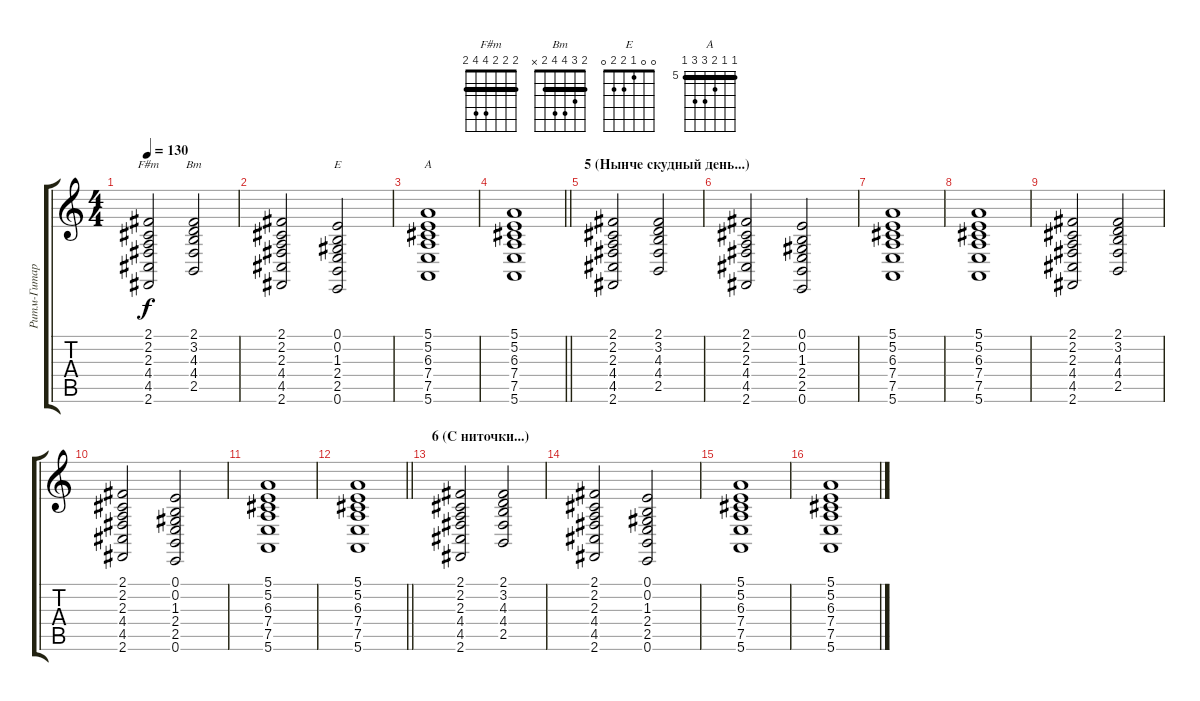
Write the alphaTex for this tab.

\track ("Ритм-Гитара" "Ритм-Гитар") {instrument orchestralharp}
\staff {score tabs}
\tuning (E4 B3 G3 D3 A2 E2) {hide}
\chord ("F#m" 2 2 2 4 4 2) {barre 2}
\chord ("Bm" 2 3 4 4 2 x) {barre 2}
\chord ("E" 0 0 1 2 2 0)
\chord ("A" 5 5 6 7 7 5) {firstfret 5 barre 5}
\ts (4 4)
\tempo 130
\clef g2
\ks c
(2.1 2.2 2.3 4.4 4.5 2.6).2{ch "F#m" dy f} (2.1 3.2 4.3 4.4 2.5).2{ch "Bm"} |
(2.1 2.2 2.3 4.4 4.5 2.6).2 (0.1 0.2 1.3 2.4 2.5 0.6).2{ch "E"} |
(5.1 5.2 6.3 7.4 7.5 5.6).1{ch "A"} |
\barLineRight lightlight
(5.1 5.2 6.3 7.4 7.5 5.6).1 |
\section ("" "5 (Нынче скудный день...)")
(2.1 2.2 2.3 4.4 4.5 2.6).2 (2.1 3.2 4.3 4.4 2.5).2 |
(2.1 2.2 2.3 4.4 4.5 2.6).2 (0.1 0.2 1.3 2.4 2.5 0.6).2 |
(5.1 5.2 6.3 7.4 7.5 5.6).1 |
(5.1 5.2 6.3 7.4 7.5 5.6).1 |
(2.1 2.2 2.3 4.4 4.5 2.6).2 (2.1 3.2 4.3 4.4 2.5).2 |
(2.1 2.2 2.3 4.4 4.5 2.6).2 (0.1 0.2 1.3 2.4 2.5 0.6).2 |
(5.1 5.2 6.3 7.4 7.5 5.6).1 |
\barLineRight lightlight
(5.1 5.2 6.3 7.4 7.5 5.6).1 |
\section ("" "6 (С ниточки...)")
(2.1 2.2 2.3 4.4 4.5 2.6).2 (2.1 3.2 4.3 4.4 2.5).2 |
(2.1 2.2 2.3 4.4 4.5 2.6).2 (0.1 0.2 1.3 2.4 2.5 0.6).2 |
(5.1 5.2 6.3 7.4 7.5 5.6).1 |
(5.1 5.2 6.3 7.4 7.5 5.6).1
